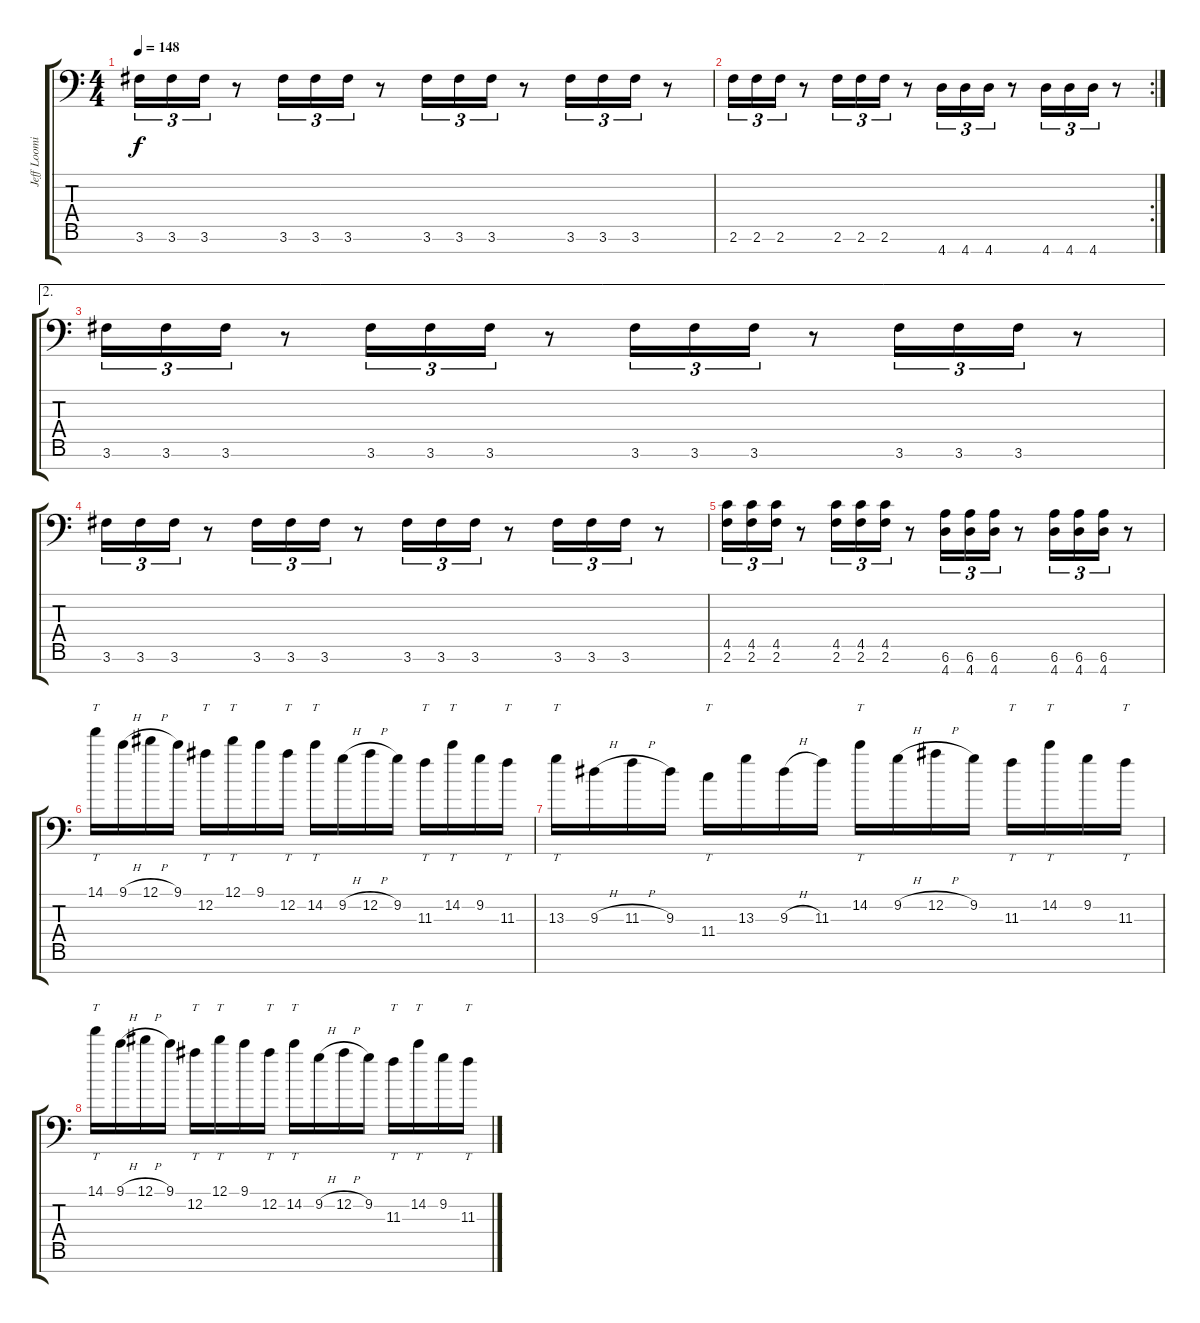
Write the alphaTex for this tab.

\track ("Jeff Loomis" "Jeff Loomi") {instrument distortionguitar}
\staff {score tabs}
\tuning (Eb4 Bb3 Gb3 Db3 Ab2 Eb2 Bb1) {hide}
\ts (4 4)
\tempo 148
\clef f4
\ks c
3.6.16{tu (3 2) dy f} 3.6.16{tu (3 2)} 3.6.16{tu (3 2)} r.8 3.6.16{tu (3 2)} 3.6.16{tu (3 2)} 3.6.16{tu (3 2)} r.8 3.6.16{tu (3 2)} 3.6.16{tu (3 2)} 3.6.16{tu (3 2)} r.8 3.6.16{tu (3 2)} 3.6.16{tu (3 2)} 3.6.16{tu (3 2)} r.8 |
\rc 2
2.6.16{tu (3 2)} 2.6.16{tu (3 2)} 2.6.16{tu (3 2)} r.8 2.6.16{tu (3 2)} 2.6.16{tu (3 2)} 2.6.16{tu (3 2)} r.8 4.7.16{tu (3 2)} 4.7.16{tu (3 2)} 4.7.16{tu (3 2)} r.8 4.7.16{tu (3 2)} 4.7.16{tu (3 2)} 4.7.16{tu (3 2)} r.8 |
\ae 2
3.6.16{tu (3 2)} 3.6.16{tu (3 2)} 3.6.16{tu (3 2)} r.8 3.6.16{tu (3 2)} 3.6.16{tu (3 2)} 3.6.16{tu (3 2)} r.8 3.6.16{tu (3 2)} 3.6.16{tu (3 2)} 3.6.16{tu (3 2)} r.8 3.6.16{tu (3 2)} 3.6.16{tu (3 2)} 3.6.16{tu (3 2)} r.8 |
3.6.16{tu (3 2)} 3.6.16{tu (3 2)} 3.6.16{tu (3 2)} r.8 3.6.16{tu (3 2)} 3.6.16{tu (3 2)} 3.6.16{tu (3 2)} r.8 3.6.16{tu (3 2)} 3.6.16{tu (3 2)} 3.6.16{tu (3 2)} r.8 3.6.16{tu (3 2)} 3.6.16{tu (3 2)} 3.6.16{tu (3 2)} r.8 |
(4.5 2.6).16{tu (3 2)} (4.5 2.6).16{tu (3 2)} (4.5 2.6).16{tu (3 2)} r.8 (4.5 2.6).16{tu (3 2)} (4.5 2.6).16{tu (3 2)} (4.5 2.6).16{tu (3 2)} r.8 (6.6 4.7).16{tu (3 2)} (6.6 4.7).16{tu (3 2)} (6.6 4.7).16{tu (3 2)} r.8 (6.6 4.7).16{tu (3 2)} (6.6 4.7).16{tu (3 2)} (6.6 4.7).16{tu (3 2)} r.8 |
14.1.16{tt} 9.1{h}.16 12.1{h}.16 9.1.16 12.2.16{tt} 12.1.16{tt} 9.1.16 12.2.16{tt} 14.2.16{tt} 9.2{h}.16 12.2{h}.16 9.2.16 11.3.16{tt} 14.2.16{tt} 9.2.16 11.3.16{tt} |
13.3.16{tt} 9.3{h}.16 11.3{h}.16 9.3.16 11.4.16{tt} 13.3.16 9.3{h}.16 11.3.16 14.2.16{tt} 9.2{h}.16 12.2{h}.16 9.2.16 11.3.16{tt} 14.2.16{tt} 9.2.16 11.3.16{tt} |
14.1.16{tt} 9.1{h}.16 12.1{h}.16 9.1.16 12.2.16{tt} 12.1.16{tt} 9.1.16 12.2.16{tt} 14.2.16{tt} 9.2{h}.16 12.2{h}.16 9.2.16 11.3.16{tt} 14.2.16{tt} 9.2.16 11.3.16{tt}
